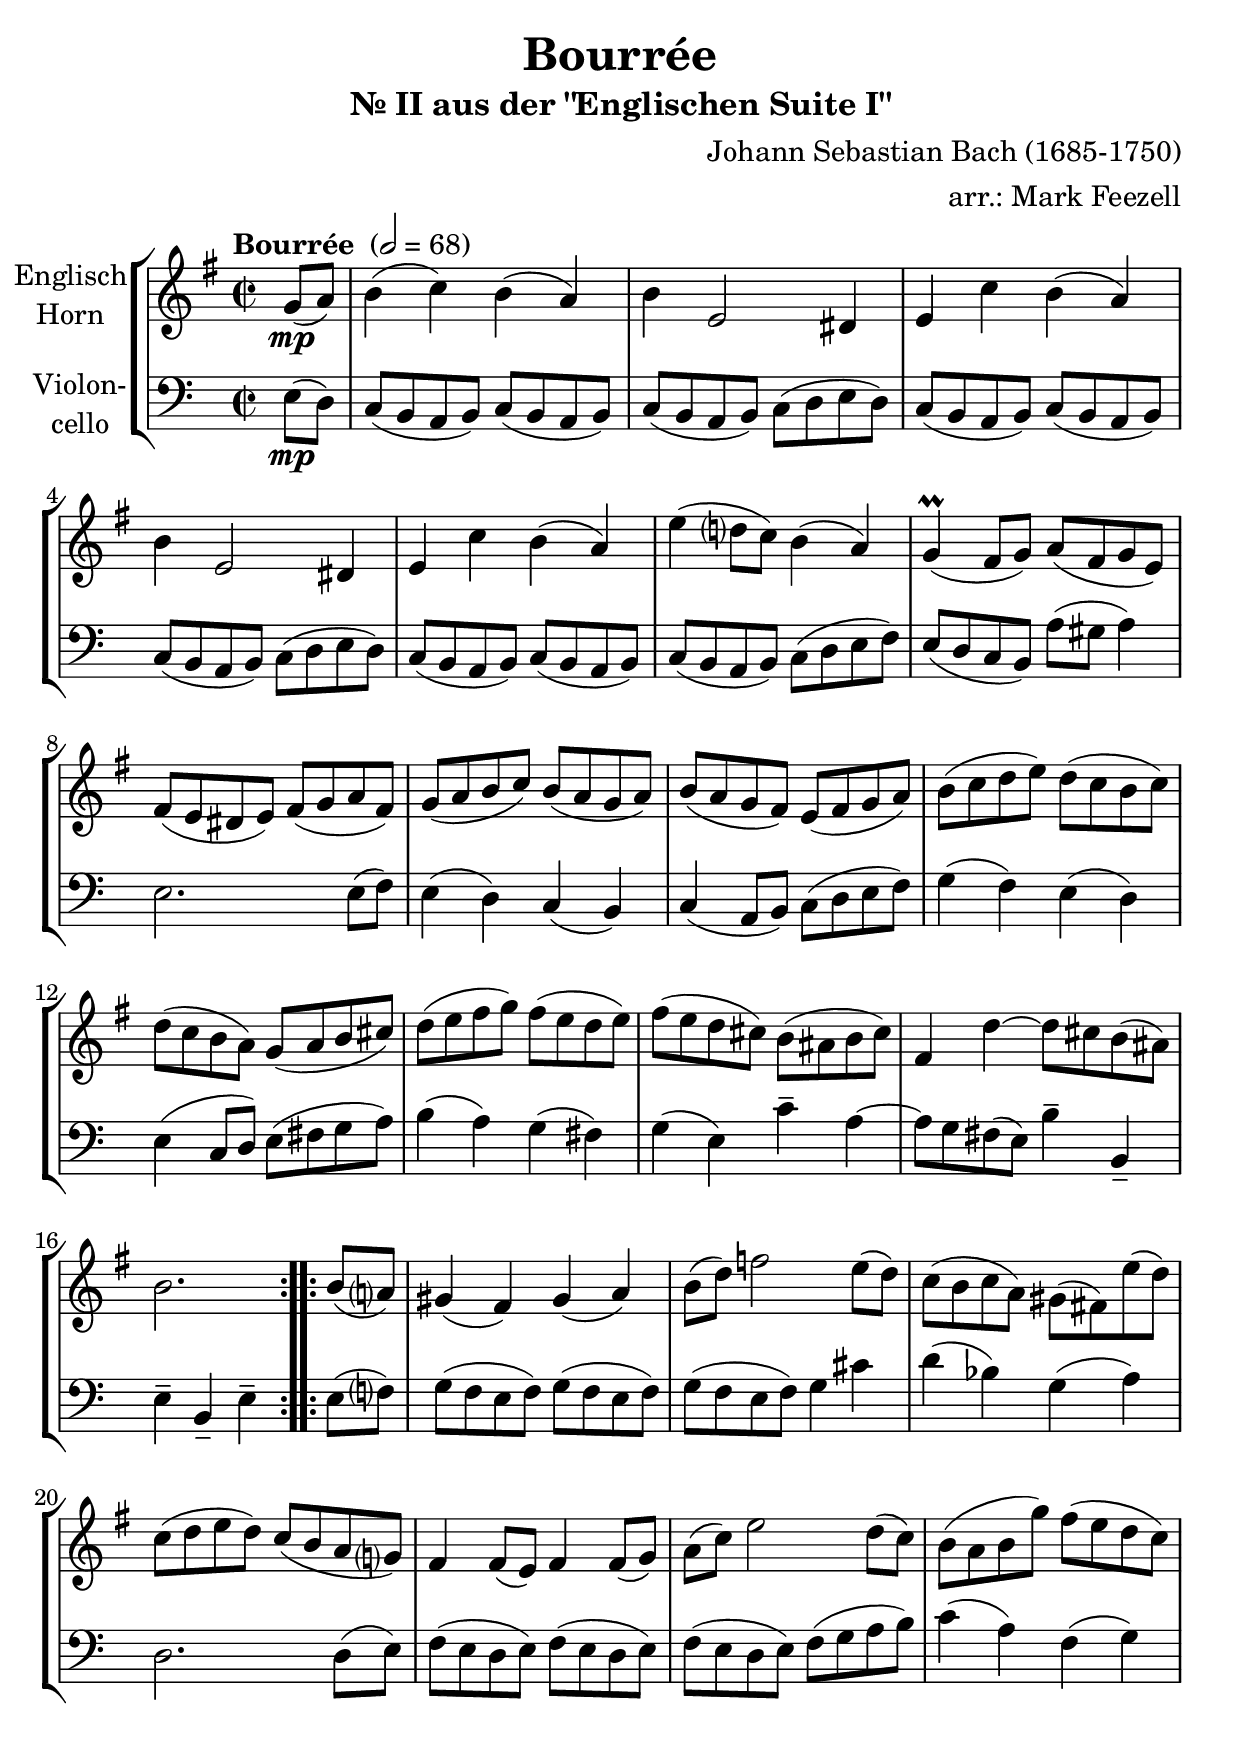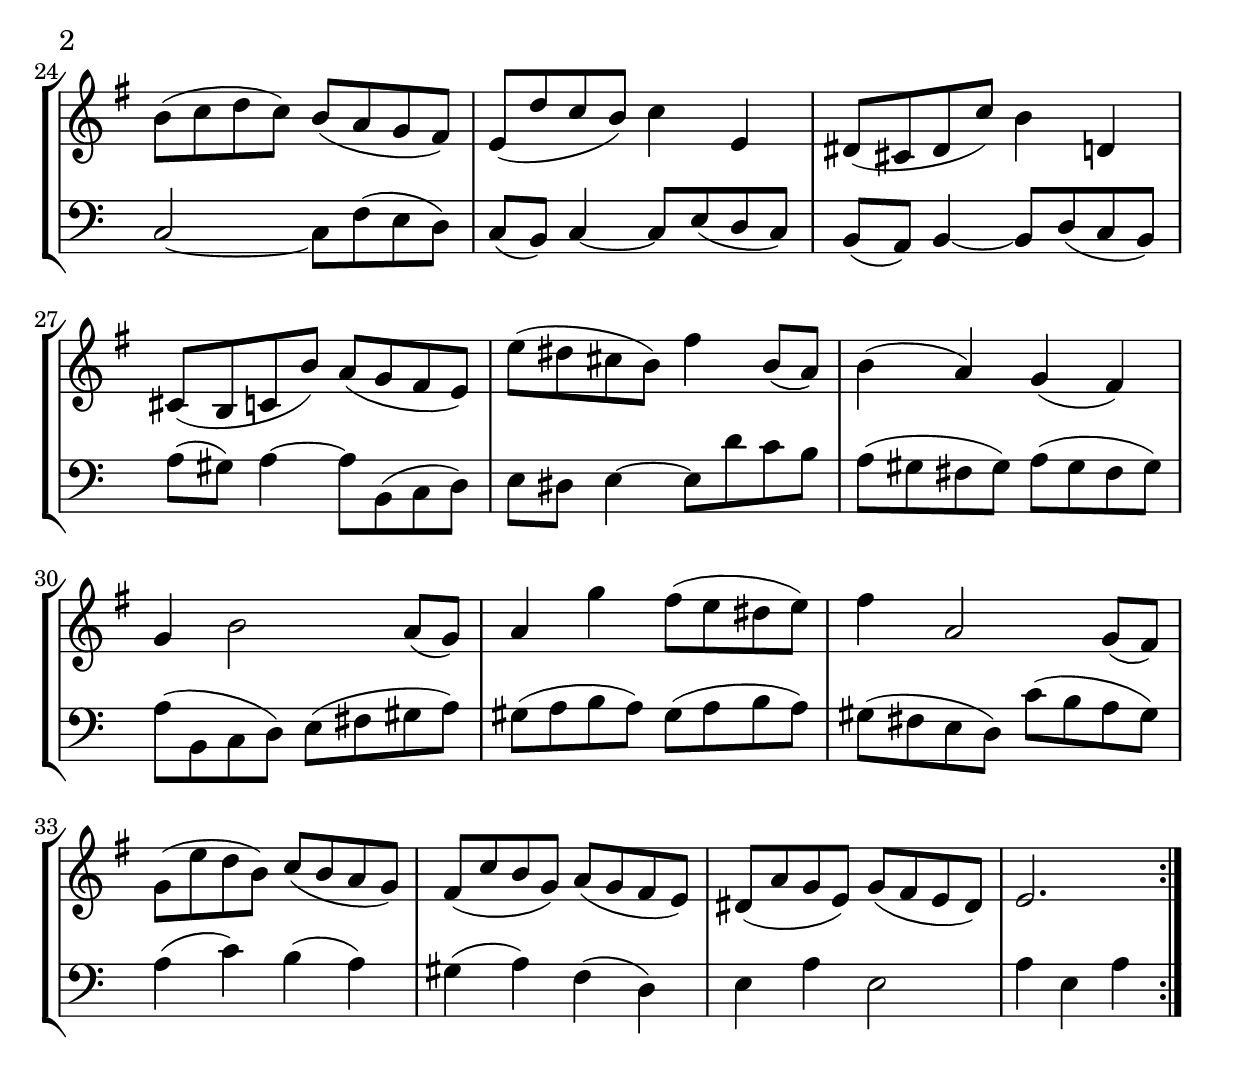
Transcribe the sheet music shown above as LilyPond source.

\version "2.14.2"
\include "deutsch.ly"

#(set-global-staff-size 25)

\header {
  title = "Bourrée"
  subtitle = "Nr. II aus der \"Englischen Suite I\""
  composer = "Johann Sebastian Bach (1685-1750)"
  arranger = "arr.: Mark Feezell"
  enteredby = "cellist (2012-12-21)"
}

voiceconsts = {
 \key g \major
 \time 2/2
% \numericTimeSignature
 \compressFullBarRests
 \tempo "Bourrée " 2=68
}

%minstr = "harpsichord"
mihi = "clarinet"
%minstr = "accordion"
milo = "bassoon"

moral = \markup \italic "molto rall."

va = \relative c'' {
  \voiceconsts

  \repeat volta 2 {
    \partial 4 g8(\mp a)
    h4( c) h( a)
    h e,2 dis4
    e c' h( a)

    h e,2 dis4
    e c' h( a)
    e'( d?8 c) h4( a)
    g(\prall fis8 g) a( fis g e)

    fis( e dis e) fis( g a fis)
    g( a h c) h( a g a)
    h( a g fis) e( fis g a)
    h( c d e) d( c h c)

    d( c h a) g( a h cis)
    d( e fis g) fis( e d e)
    fis( e d cis) h( ais h cis)
    fis,4 d'~ d8 cis h( ais)

    h2.
  }

  \repeat volta 2 {
    \partial 4 h8( a?)
    gis4( fis) gis( a)
    h8( d) f2 e8( d)
    c( h c a) gis( fis!) e'( d)

    c( d e d) c( h a g?)
    fis4 fis8( e) fis4 fis8( g)
    a( c) e2 d8( c)
    h( a h g') fis( e d c)

    h( c d c) h( a g fis)
    e( d' c h) c4 e,
    dis8( cis dis c') h4 d,
    cis8( h c h') a( g fis e)

    e'( dis cis h) fis'4 h,8( a)
    h4( a) g( fis)
    g h2 a8( g)
    a4 g' fis8( e dis e)

    fis4 a,2 g8( fis)
    g( e' d h) c( h a g)

    fis( c' h g) a( g fis e)
    dis( a' g e) g( fis e dis)
    e2.
  }
}

vb = \relative c' {
  \voiceconsts
  \clef "bass"

  \repeat volta 2 {
    \partial 4 h8(\mp a)
    g( fis e fis) g( fis e fis)
    g( fis e fis) g( a h a)
    g( fis e fis) g( fis e fis)

    g( fis e fis) g( a h a)
    g( fis e fis) g( fis e fis)
    g( fis e fis) g( a h c)
    h( a g fis) e'( dis e4)

    h2. h8( c)
    h4( a) g( fis)
    g( e8 fis) g( a h c)
    d4( c) h( a)

    h( g8 a) h( cis d e)
    fis4( e) d( cis)
    d( h) g'-- e~
    e8 d cis( h) fis'4-- fis,--

    h-- fis-- h--
  }

  \repeat volta 2 {
    \partial 4 h8( c?)
    d( c h c) d( c h c)
    d( c h c) d4 gis
    a( f) d( e)

    a,2. a8( h)
    c( h a h) c( h a h)
    c( h a h) c( d e fis)
    g4( e) c( d)

    g,2~ g8 c( h a)
    g( fis) g4~ g8 h( a g)
    fis( e) fis4~ fis8 a( g fis)
    e'( dis) e4~ e8 fis,( g a)

    h ais h4~ h8 a' g fis
    e( dis cis dis) e( dis cis dis)
    e( fis, g a) h( cis dis e)
    dis( e fis e) dis( e fis e)

    dis( cis h a) g'( fis e dis)
    e4( g) fis( e)

    dis( e) c( a)
    h e h2
    e4 h e
  }
}


music = \new StaffGroup <<
      \new Staff {
	\set Staff.midiInstrument = \mihi
	\set Staff.instrumentName = \markup \center-column { "Englisch" "Horn" }
	\transpose g g { \va }
      }

      \new Staff {
	\set Staff.midiInstrument = \milo
	\set Staff.instrumentName = \markup \center-column { "Violon-" "cello" }
	\transpose g c { \vb }
      }
>>

\book {
  \score {
    \music
    \layout {}
  }

  \score {
    \unfoldRepeats \music

    \midi {
      \context {
        \Score
      }
    }
  }
}
